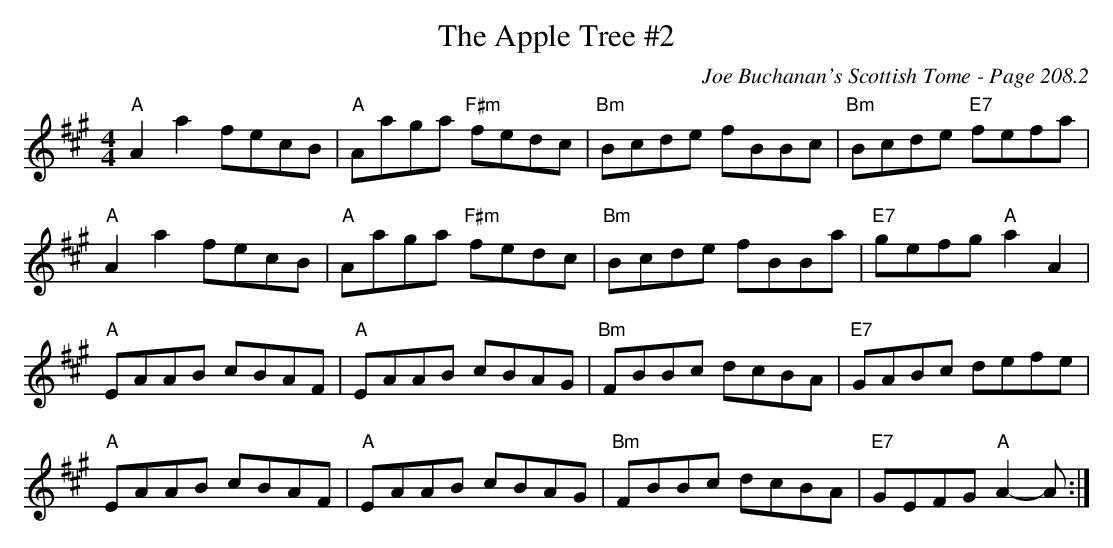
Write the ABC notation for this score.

X:1
T:Apple Tree #2, The
C:Joe Buchanan's Scottish Tome - Page 208.2
L:1/8
M:4/4
K:A
"A"A2 a2 fecB | "A"Aaga "F#m"fedc | "Bm"Bcde fBBc | "Bm"Bcde "E7"fefa |
"A"A2 a2 fecB | "A"Aaga "F#m"fedc | "Bm"Bcde fBBa | "E7"gefg "A"a2 A2 |
"A"EAAB cBAF | "A"EAAB cBAG | "Bm"FBBc dcBA | "E7"GABc defe |
"A"EAAB cBAF | "A"EAAB cBAG | "Bm"FBBc dcBA | "E7"GEFG "A"A2- A :|
